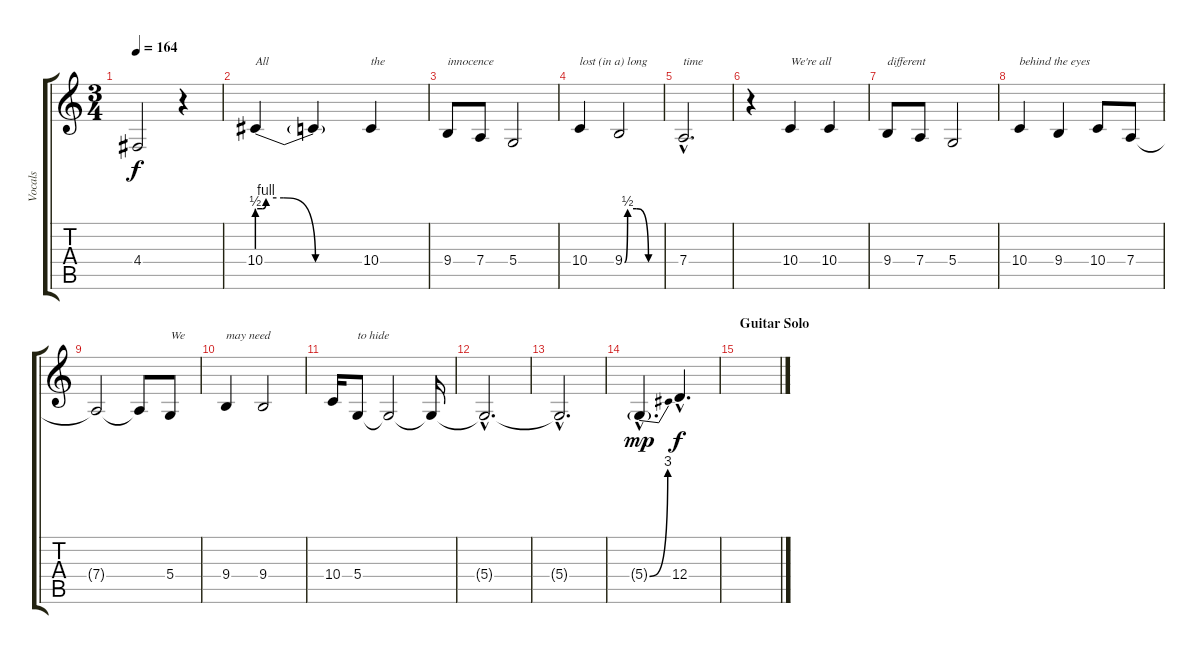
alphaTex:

\track ("Vocals" "Vocals") {instrument lead1square}
\staff {score tabs}
\tuning (E4 B3 G3 D3 A2 E2) {hide}
\ts (3 4)
\tempo 164
\clef g2
\ks c
4.4{t}.2{dy f} r.4 |
10.4{be (custom 0 2 3 2 5 4 15 4 33 0 60 0)}.4{txt "All"} 10.4{t}.4 10.4.4{txt "the"} |
9.4.8{txt "innocence"} 7.4.8 5.4.2 |
10.4.4{txt "lost (in a) long"} 9.4{be (custom 0 0 5 2 20 2 40 0 60 0)}.2 |
7.4{hac}.2{d txt "time"} |
r.4 10.4.4{txt "We're all"} 10.4.4 |
9.4.8{txt "different"} 7.4.8 5.4.2 |
10.4.4{txt "behind the eyes"} 9.4.4 10.4.8 7.4.8 |
7.4{t}.2 7.4{t}.8 5.4.8{txt "We"} |
9.4.4{txt "may need"} 9.4.2 |
10.4.16 5.4.8{txt "to hide"} 5.4{t}.2 5.4{t}.16 |
5.4{hac t}.2{d} |
5.4{hac t}.2{d} |
5.4{be (bend 0 0 60 12) g hac}.4{d dy mp} 12.4{hac}.4{d dy f} |
\section ("" "Guitar Solo")
